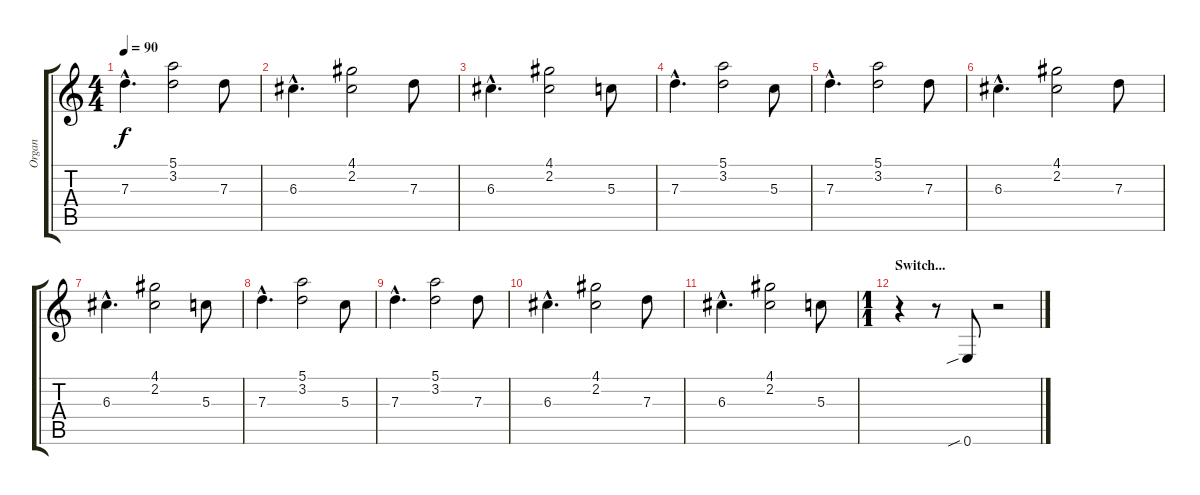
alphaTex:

\track ("Organ" "Organ") {instrument electricbassfinger}
\staff {score tabs}
\tuning (E4 B3 G3 D3 A2 E2) {hide}
\ts (4 4)
\tempo 90
\clef g2
\ks c
7.3{hac}.4{d dy f} (5.1 3.2).2 7.3.8 |
6.3{hac}.4{d} (4.1 2.2).2 7.3.8 |
6.3{hac}.4{d} (4.1 2.2).2 5.3.8 |
7.3{hac}.4{d} (5.1 3.2).2 5.3.8 |
7.3{hac}.4{d} (5.1 3.2).2 7.3.8 |
6.3{hac}.4{d} (4.1 2.2).2 7.3.8 |
6.3{hac}.4{d} (4.1 2.2).2 5.3.8 |
7.3{hac}.4{d} (5.1 3.2).2 5.3.8 |
7.3{hac}.4{d} (5.1 3.2).2 7.3.8 |
6.3{hac}.4{d} (4.1 2.2).2 7.3.8 |
6.3{hac}.4{d} (4.1 2.2).2 5.3.8 |
\ts (1 1)
\section ("" "Switch...")
r.4 r.8 0.6{sib}.8 r.2
